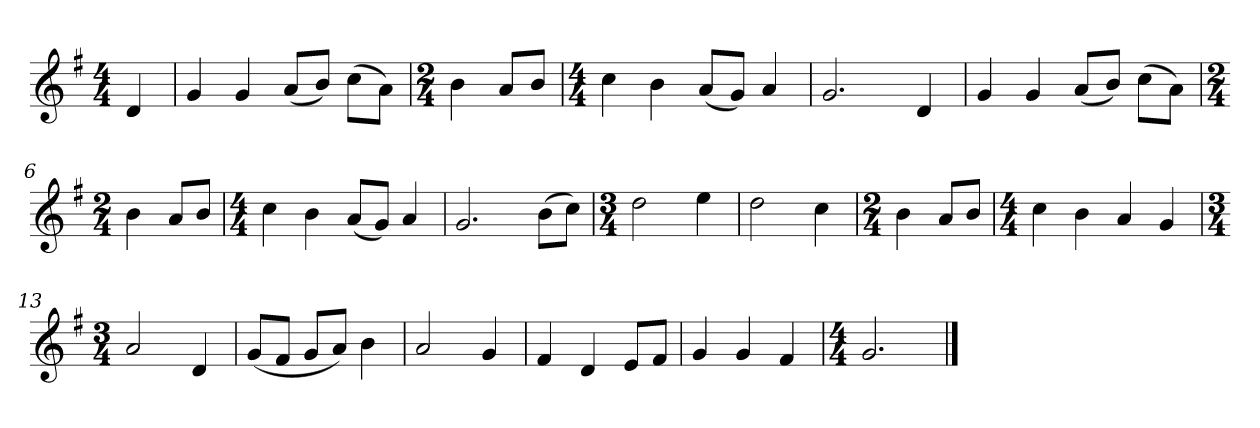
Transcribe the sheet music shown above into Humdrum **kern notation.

**kern
*part1
*staff1
*k[f#]
*M4/4
*MM120
=
4d
=1
4g
4g
(8aL
8bJ)
(8ccL
8aJ)
=2
*M2/4
4b
8aL
8bJ
=3
*M4/4
4cc
4b
(8aL
8gJ)
4a
=4
2.g
4d
=5
4g
4g
(8aL
8bJ)
(8ccL
8aJ)
=6
*M2/4
4b
8aL
8bJ
=7
*M4/4
4cc
4b
(8aL
8gJ)
4a
=8
2.g
(8bL
8ccJ)
=9
*M3/4
2dd
4ee
=10
2dd
4cc
=11
*M2/4
4b
8aL
8bJ
=12
*M4/4
4cc
4b
4a
4g
=13
*M3/4
2a
4d
=14
(8gL
8f#J
8gL
8aJ)
4b
=15
2a
4g
=16
4f#
4d
8eL
8f#J
=17
4g
4g
4f#
=18
*M4/4
2.g
==
*-
